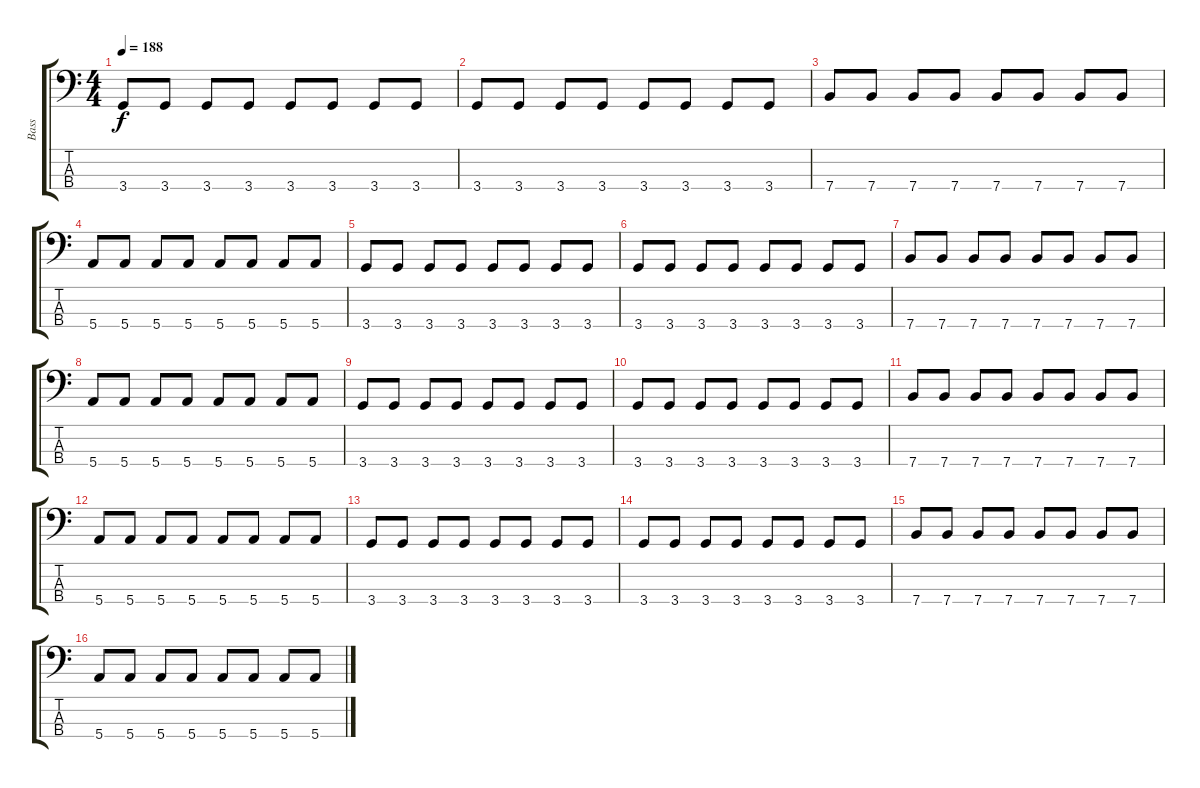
\track ("Bass" "Bass") {instrument electricbassfinger}
\staff {score tabs}
\tuning (G2 D2 A1 E1) {hide}
\ts (4 4)
\tempo 188
\clef f4
\ks c
3.4.8{dy f} 3.4.8 3.4.8 3.4.8 3.4.8 3.4.8 3.4.8 3.4.8 |
3.4.8 3.4.8 3.4.8 3.4.8 3.4.8 3.4.8 3.4.8 3.4.8 |
7.4.8 7.4.8 7.4.8 7.4.8 7.4.8 7.4.8 7.4.8 7.4.8 |
5.4.8 5.4.8 5.4.8 5.4.8 5.4.8 5.4.8 5.4.8 5.4.8 |
3.4.8 3.4.8 3.4.8 3.4.8 3.4.8 3.4.8 3.4.8 3.4.8 |
3.4.8 3.4.8 3.4.8 3.4.8 3.4.8 3.4.8 3.4.8 3.4.8 |
7.4.8 7.4.8 7.4.8 7.4.8 7.4.8 7.4.8 7.4.8 7.4.8 |
5.4.8 5.4.8 5.4.8 5.4.8 5.4.8 5.4.8 5.4.8 5.4.8 |
3.4.8 3.4.8 3.4.8 3.4.8 3.4.8 3.4.8 3.4.8 3.4.8 |
3.4.8 3.4.8 3.4.8 3.4.8 3.4.8 3.4.8 3.4.8 3.4.8 |
7.4.8 7.4.8 7.4.8 7.4.8 7.4.8 7.4.8 7.4.8 7.4.8 |
5.4.8 5.4.8 5.4.8 5.4.8 5.4.8 5.4.8 5.4.8 5.4.8 |
3.4.8 3.4.8 3.4.8 3.4.8 3.4.8 3.4.8 3.4.8 3.4.8 |
3.4.8 3.4.8 3.4.8 3.4.8 3.4.8 3.4.8 3.4.8 3.4.8 |
7.4.8 7.4.8 7.4.8 7.4.8 7.4.8 7.4.8 7.4.8 7.4.8 |
5.4.8 5.4.8 5.4.8 5.4.8 5.4.8 5.4.8 5.4.8 5.4.8
